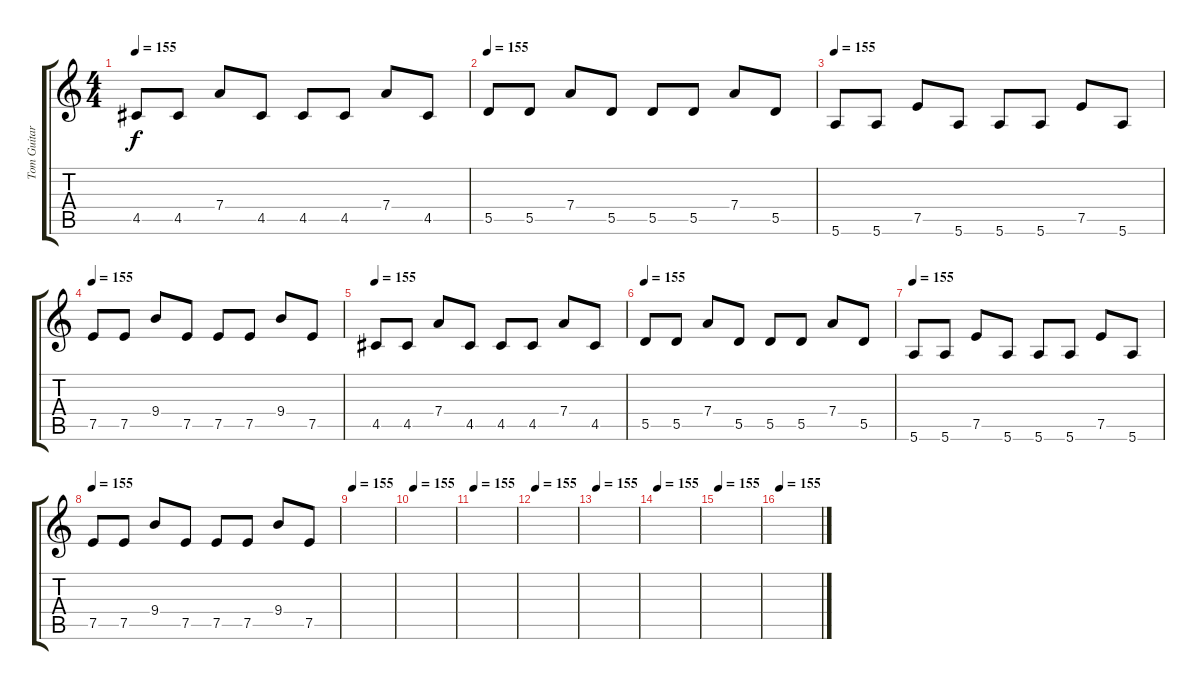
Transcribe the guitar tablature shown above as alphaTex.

\track ("Tom Guitar 2" "Tom Guitar") {instrument distortionguitar}
\staff {score tabs}
\tuning (E4 B3 G3 D3 A2 E2) {hide}
\ts (4 4)
\tempo 155
\clef g2
\ks c
4.5.8{dy f instrument electricguitarclean} 4.5.8 7.4.8 4.5.8 4.5.8 4.5.8 7.4.8 4.5.8 |
\tempo 155
5.5.8 5.5.8 7.4.8 5.5.8 5.5.8 5.5.8 7.4.8 5.5.8 |
\tempo 155
5.6.8 5.6.8 7.5.8 5.6.8 5.6.8 5.6.8 7.5.8 5.6.8 |
\tempo 155
7.5.8 7.5.8 9.4.8 7.5.8 7.5.8 7.5.8 9.4.8 7.5.8 |
\tempo 155
4.5.8 4.5.8 7.4.8 4.5.8 4.5.8 4.5.8 7.4.8 4.5.8 |
\tempo 155
5.5.8 5.5.8 7.4.8 5.5.8 5.5.8 5.5.8 7.4.8 5.5.8 |
\tempo 155
5.6.8 5.6.8 7.5.8 5.6.8 5.6.8 5.6.8 7.5.8 5.6.8 |
\tempo 155
7.5.8 7.5.8 9.4.8 7.5.8 7.5.8 7.5.8 9.4.8 7.5.8 |
\tempo 155
|
\tempo 155
|
\tempo 155
|
\tempo 155
|
\tempo 155
|
\tempo 155
|
\tempo 155
|
\tempo 155
